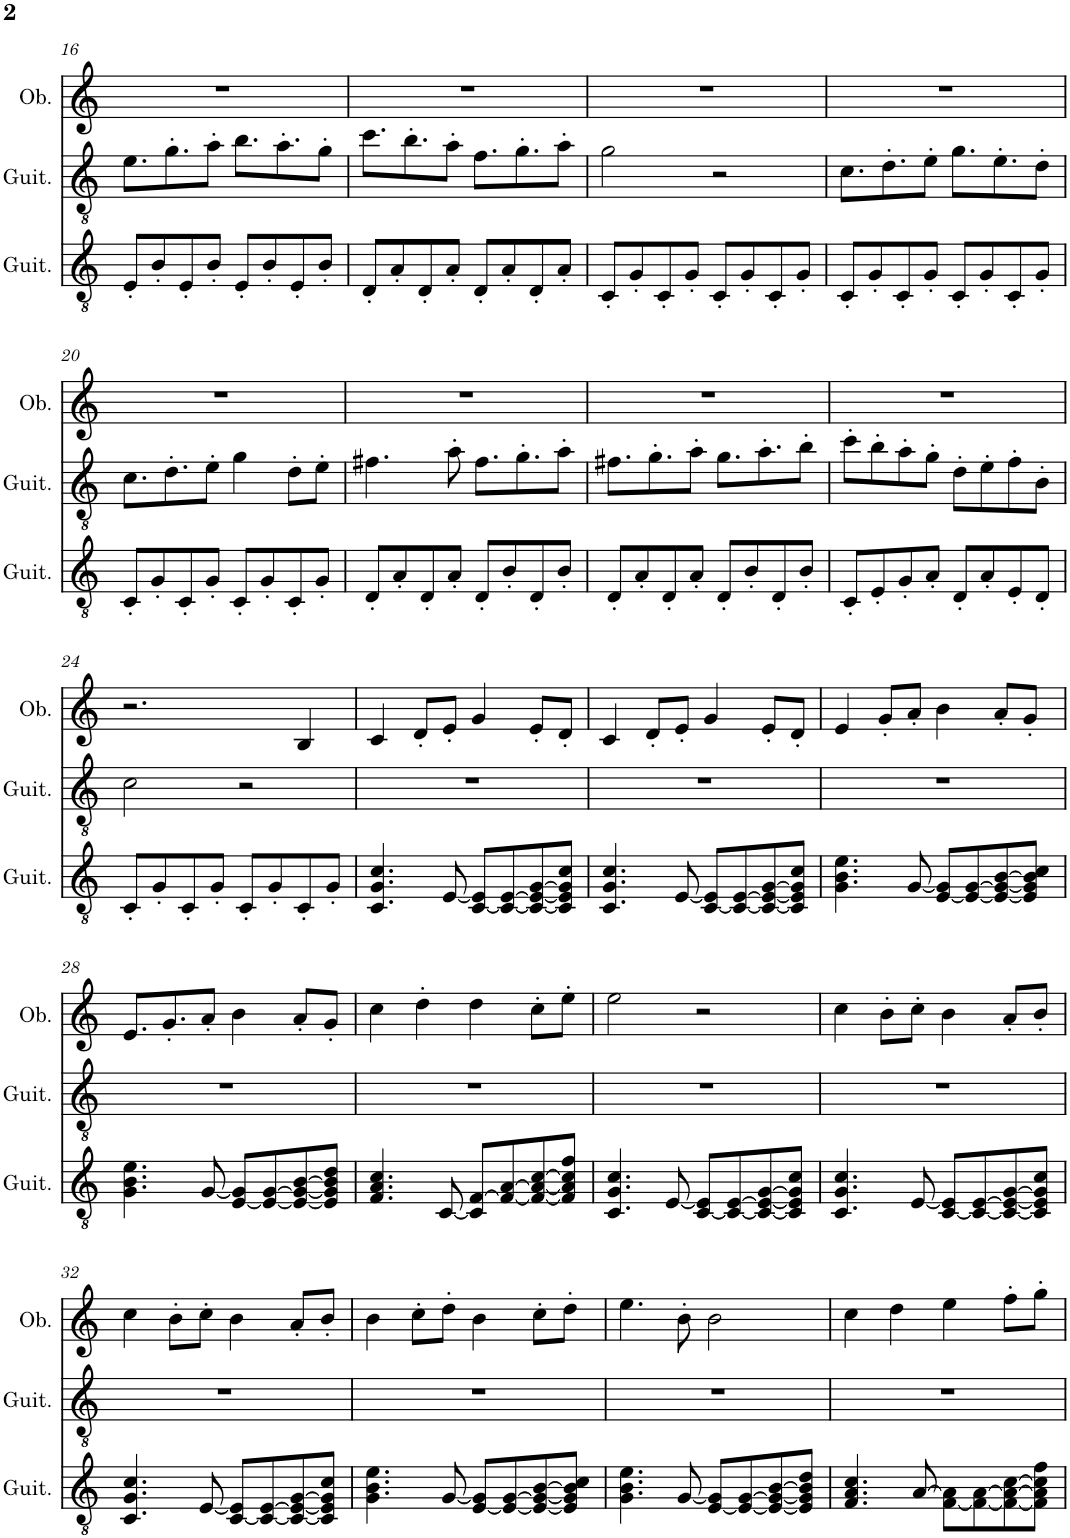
**kern	**kern	**kern
*part3	*part2	*part1
*staff3	*staff2	*staff1
*I"Classical Guitar	*I"Classical Guitar	*I"Oboe
*I'Guit.	*I'Guit.	*I'Ob.
!!LO:PB:g=z
*clefGv2	*clefGv2	*clefG2
*k[]	*k[]	*k[]
*M4/4	*M4/4	*M4/4
=16	=16	=16
8E'/L	8.e\L	1r
8B'/	.	.
.	8.g'\	.
8E'/	.	.
8B'/J	8a'\J	.
8E'/L	8.b\L	.
8B'/	.	.
.	8.a'\	.
8E'/	.	.
8B'/J	8g'\J	.
=17	=17	=17
8D'/L	8.cc\L	1r
8A'/	.	.
.	8.b'\	.
8D'/	.	.
8A'/J	8a'\J	.
8D'/L	8.f\L	.
8A'/	.	.
.	8.g'\	.
8D'/	.	.
8A'/J	8a'\J	.
=18	=18	=18
8C'/L	2g\	1r
8G'/	.	.
8C'/	.	.
8G'/J	.	.
8C'/L	2r	.
8G'/	.	.
8C'/	.	.
8G'/J	.	.
=19	=19	=19
8C'/L	8.c\L	1r
8G'/	.	.
.	8.d'\	.
8C'/	.	.
8G'/J	8e'\J	.
8C'/L	8.g\L	.
8G'/	.	.
.	8.e'\	.
8C'/	.	.
8G'/J	8d'\J	.
!!LO:LB:g=z
=20	=20	=20
8C'/L	8.c\L	1r
8G'/	.	.
.	8.d'\	.
8C'/	.	.
8G'/J	8e'\J	.
8C'/L	4g\	.
8G'/	.	.
8C'/	8d'\L	.
8G'/J	8e'\J	.
=21	=21	=21
8D'/L	4.f#X\	1r
8A'/	.	.
8D'/	.	.
8A'/J	8a'\	.
8D'/L	8.f#\L	.
8B'/	.	.
.	8.g'\	.
8D'/	.	.
8B'/J	8a'\J	.
=22	=22	=22
8D'/L	8.f#X\L	1r
8A'/	.	.
.	8.g'\	.
8D'/	.	.
8A'/J	8a'\J	.
8D'/L	8.g\L	.
8B'/	.	.
.	8.a'\	.
8D'/	.	.
8B'/J	8b'\J	.
=23	=23	=23
8C'/L	8cc'\L	1r
8E'/	8b'\	.
8G'/	8a'\	.
8A'/J	8g'\J	.
8D'/L	8d'\L	.
8A'/	8e'\	.
8E'/	8f'\	.
8D'/J	8B'\J	.
!!LO:LB:g=z
=24	=24	=24
8C'/L	2c\	2.r
8G'/	.	.
8C'/	.	.
8G'/J	.	.
8C'/L	2r	.
8G'/	.	.
8C'/	.	4B/
8G'/J	.	.
=25	=25	=25
4.C/ 4.G/ 4.c/	1r	4c/
.	.	8d'/L
[8E/	.	8e'/J
[8C/ 8E/]L	.	4g/
8C/_ [8E/	.	.
8C/_ 8E/_ [8G/	.	8e'/L
8C/] 8E/] 8G/] 8c/J	.	8d'/J
=26	=26	=26
4.C/ 4.G/ 4.c/	1r	4c/
.	.	8d'/L
[8E/	.	8e'/J
[8C/ 8E/]L	.	4g/
8C/_ [8E/	.	.
8C/_ 8E/_ [8G/	.	8e'/L
8C/] 8E/] 8G/] 8c/J	.	8d'/J
=27	=27	=27
4.G\ 4.B\ 4.e\	1r	4e/
.	.	8g'/L
[8G/	.	8a'/J
[8E/ 8G/]L	.	4b\
8E/_ [8G/	.	.
8E/_ 8G/_ [8B/	.	8a'/L
8E/] 8G/] 8B/] 8c/J	.	8g'/J
!!LO:LB:g=z
=28	=28	=28
4.G\ 4.B\ 4.e\	1r	8.e/L
.	.	8.g'/
[8G/	.	8a'/J
[8E/ 8G/]L	.	4b\
8E/_ [8G/	.	.
8E/_ 8G/_ [8B/	.	8a'/L
8E/] 8G/] 8B/] 8d/J	.	8g'/J
=29	=29	=29
4.F/ 4.A/ 4.c/	1r	4cc\
.	.	4dd'\
[8C/	.	.
8C/] [8F/L	.	4dd\
8F/_ [8A/	.	.
8F/_ 8A/_ [8c/	.	8cc'\L
8F/] 8A/] 8c/] 8f/J	.	8ee'\J
=30	=30	=30
4.C/ 4.G/ 4.c/	1r	2ee\
[8E/	.	.
[8C/ 8E/]L	.	2r
8C/_ [8E/	.	.
8C/_ 8E/_ [8G/	.	.
8C/] 8E/] 8G/] 8c/J	.	.
=31	=31	=31
4.C/ 4.G/ 4.c/	1r	4cc\
.	.	8b'\L
[8E/	.	8cc'\J
[8C/ 8E/]L	.	4b\
8C/_ [8E/	.	.
8C/_ 8E/_ [8G/	.	8a'/L
8C/] 8E/] 8G/] 8c/J	.	8b'/J
!!LO:LB:g=z
=32	=32	=32
4.C/ 4.G/ 4.c/	1r	4cc\
.	.	8b'\L
[8E/	.	8cc'\J
[8C/ 8E/]L	.	4b\
8C/_ [8E/	.	.
8C/_ 8E/_ [8G/	.	8a'/L
8C/] 8E/] 8G/] 8c/J	.	8b'/J
=33	=33	=33
4.G\ 4.B\ 4.e\	1r	4b\
.	.	8cc'\L
[8G/	.	8dd'\J
[8E/ 8G/]L	.	4b\
8E/_ [8G/	.	.
8E/_ 8G/_ [8B/	.	8cc'\L
8E/] 8G/] 8B/] 8c/J	.	8dd'\J
=34	=34	=34
4.G\ 4.B\ 4.e\	1r	4.ee\
[8G/	.	8b'\
[8E/ 8G/]L	.	2b\
8E/_ [8G/	.	.
8E/_ 8G/_ [8B/	.	.
8E/] 8G/] 8B/] 8d/J	.	.
=35	=35	=35
4.F/ 4.A/ 4.c/	1r	4cc\
.	.	4dd\
[8A/	.	.
[8F\ 8A\]L	.	4ee\
8F\_ [8A\	.	.
8F\_ 8A\_ [8c\	.	8ff'\L
8F\] 8A\] 8c\] 8f\J	.	8gg'\J
=	=	=
*-	*-	*-
